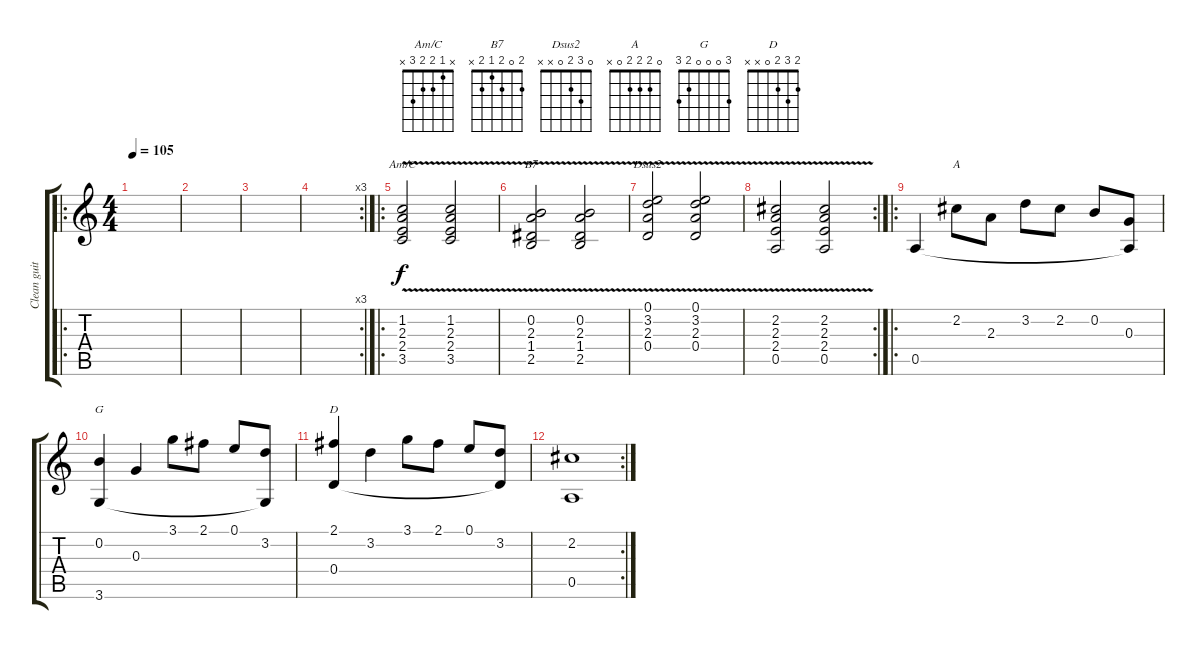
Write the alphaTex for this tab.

\track ("Clean guitar" "Clean guit") {instrument electricguitarclean}
\staff {score tabs}
\tuning (E4 B3 G3 D3 A2 E2) {hide}
\chord ("Am/C" x 1 2 2 3 x)
\chord ("B7" 2 0 2 1 2 x)
\chord ("Dsus2" 0 3 2 0 x x)
\chord ("A" 0 2 2 2 0 x)
\chord ("G" 3 0 0 0 2 3)
\chord ("D" 2 3 2 0 x x)
\ro
\ts (4 4)
\tempo 105
\clef g2
\ks c
|
|
|
\rc 3
|
\ro
(1.2 2.3 2.4{v} 3.5).2{ch "Am/C"} (1.2{v} 2.3 2.4 3.5).2 |
(0.2 2.3{v} 1.4 2.5).2{ch "B7"} (0.2{v} 2.3 1.4 2.5).2 |
(0.1 3.2 2.3{v} 0.4).2{ch "Dsus2"} (0.1 3.2{v} 2.3 0.4).2 |
\rc 2
(2.2 2.3{v} 2.4 0.5).2 (2.2{v} 2.3 2.4 0.5).2 |
\ro
0.5.4 2.2.8{ch "A"} 2.3.8 3.2.8 2.2.8 0.2.8 (0.3 0.5{t}).8 |
(0.2 3.6).4{ch "G"} 0.3.4 3.1.8 2.1.8 0.1.8 (3.2 3.6{t}).8 |
(2.1 0.4).4{ch "D"} 3.2.4 3.1.8 2.1.8 0.1.8 (3.2 0.4{t}).8 |
\rc 2
(2.2 0.5).1
